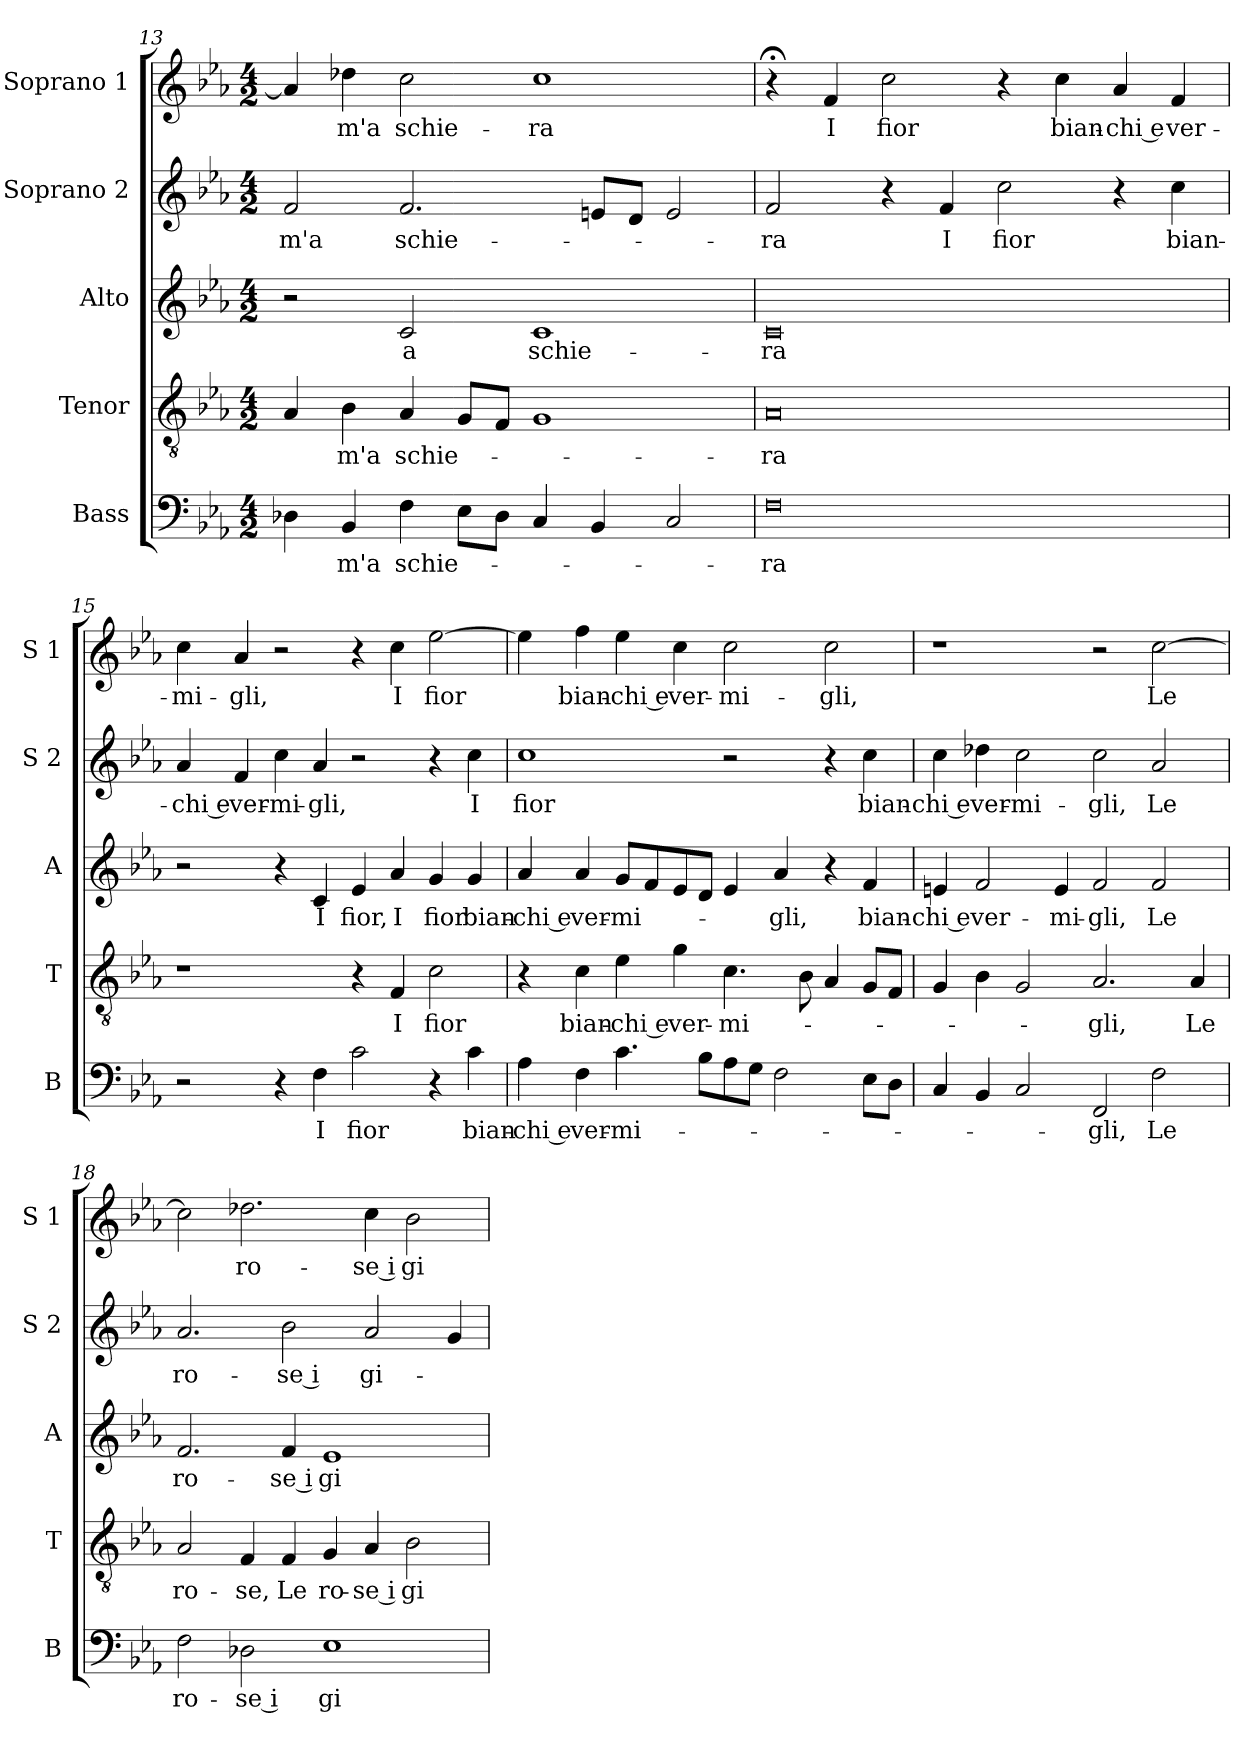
**kern	**text	**kern	**text	**kern	**text	**kern	**text	**kern	**text
*part5	*part5	*part4	*part4	*part3	*part3	*part2	*part2	*part1	*part1
*staff5	*staff5	*staff4	*staff4	*staff3	*staff3	*staff2	*staff2	*staff1	*staff1
*I"Bass	*	*I"Tenor	*	*I"Alto	*	*I"Soprano 2	*	*I"Soprano 1	*
*I'B	*	*I'T	*	*I'A	*	*I'S 2	*	*I'S 1	*
!!LO:LB:g=z
*clefF4	*	*clefGv2	*	*clefG2	*	*clefG2	*	*clefG2	*
*k[b-e-a-]	*	*k[b-e-a-]	*	*k[b-e-a-]	*	*k[b-e-a-]	*	*k[b-e-a-]	*
*E-:	*	*E-:	*	*E-:	*	*E-:	*	*E-:	*
*M4/2	*	*M4/2	*	*M4/2	*	*M4/2	*	*M4/2	*
=13	=13	=13	=13	=13	=13	=13	=13	=13	=13
!	!	!	!	!	!	!	!LO:LY:b	!	!
4D-X\	.	4A-/	.	2r	.	2f/	m'a	4a-/]	.
!	!LO:LY:b	!	!LO:LY:b	!	!	!	!	!	!LO:LY:b
4BB-/	m'a	4B-\	m'a	.	.	.	.	4dd-X\	m'a
!	!LO:LY:b	!	!LO:LY:b	!	!LO:LY:b	!	!LO:LY:b	!	!LO:LY:b
4F\	schie-	4A-/	schie-	2c/	a	2.f/	schie-	2cc\	schie-
8E-\L	.	8G/L	.	.	.	.	.	.	.
8D-\J	.	8F/J	.	.	.	.	.	.	.
!	!	!	!	!	!LO:LY:b	!	!	!	!LO:LY:b
4C/	.	1G	.	1c	schie-	.	.	1cc	-ra
4BB-/	.	.	.	.	.	8en/L	.	.	.
.	.	.	.	.	.	8d/J	.	.	.
2C/	.	.	.	.	.	2e/	.	.	.
=14	=14	=14	=14	=14	=14	=14	=14	=14	=14
!	!LO:LY:b	!	!LO:LY:b	!	!LO:LY:b	!	!LO:LY:b	!	!
0F	-ra	0A-	-ra	0c	-ra	2f/	-ra	4r;<	.
!	!	!	!	!	!	!	!	!	!LO:LY:b
.	.	.	.	.	.	.	.	4f/	I
!	!	!	!	!	!	!	!	!	!LO:LY:b
.	.	.	.	.	.	4r	.	2cc\	fior
!	!	!	!	!	!	!	!LO:LY:b	!	!
.	.	.	.	.	.	4f/	I	.	.
!	!	!	!	!	!	!	!LO:LY:b	!	!
.	.	.	.	.	.	2cc\	fior	4r	.
!	!	!	!	!	!	!	!	!	!LO:LY:b
.	.	.	.	.	.	.	.	4cc\	bian-
!	!	!	!	!	!	!	!	!	!LO:LY:b
.	.	.	.	.	.	4r	.	4a-/	-chi e
!	!	!	!	!	!	!	!LO:LY:b	!	!LO:LY:b
.	.	.	.	.	.	4cc\	bian-	4f/	ver-
=15	=15	=15	=15	=15	=15	=15	=15	=15	=15
!	!	!	!	!	!	!	!LO:LY:b	!	!LO:LY:b
2r	.	1r	.	2r	.	4a-/	-chi e	4cc\	-mi-
!	!	!	!	!	!	!	!LO:LY:b	!	!LO:LY:b
.	.	.	.	.	.	4f/	ver-	4a-/	-gli,
!	!	!	!	!	!	!	!LO:LY:b	!	!
4r	.	.	.	4r	.	4cc\	-mi-	2r	.
!	!LO:LY:b	!	!	!	!LO:LY:b	!	!LO:LY:b	!	!
4F\	I	.	.	4c/	I	4a-/	-gli,	.	.
!	!LO:LY:b	!	!	!	!LO:LY:b	!	!	!	!
2c\	fior	4r	.	4e-/	fior,	2r	.	4r	.
!	!	!	!LO:LY:b	!	!LO:LY:b	!	!	!	!LO:LY:b
.	.	4F/	I	4a-/	I	.	.	4cc\	I
!	!	!	!LO:LY:b	!	!LO:LY:b	!	!	!	!LO:LY:b
4r	.	2c\	fior	4g/	fior	4r	.	[2ee-\	fior
!	!LO:LY:b	!	!	!	!LO:LY:b	!	!LO:LY:b	!	!
4c\	bian-	.	.	4g/	bian-	4cc\	I	.	.
!!LO:PB:g=z
=16	=16	=16	=16	=16	=16	=16	=16	=16	=16
!	!LO:LY:b	!	!	!	!LO:LY:b	!	!LO:LY:b	!	!
4A-\	-chi e	4r	.	4a-/	-chi e	1cc	fior	4ee-\]	.
!	!LO:LY:b	!	!LO:LY:b	!	!LO:LY:b	!	!	!	!LO:LY:b
4F\	ver-	4c\	bian-	4a-/	ver-	.	.	4ff\	bian-
!	!LO:LY:b	!	!LO:LY:b	!	!LO:LY:b	!	!	!	!LO:LY:b
4.c\	-mi-	4e-\	-chi e	8g/L	-mi-	.	.	4ee-\	-chi e
.	.	.	.	8f/	.	.	.	.	.
!	!	!	!LO:LY:b	!	!	!	!	!	!LO:LY:b
.	.	4g\	ver-	8e-/	.	.	.	4cc\	ver-
8B-\L	.	.	.	8d/J	.	.	.	.	.
!	!	!	!LO:LY:b	!	!	!	!	!	!LO:LY:b
8A-\	.	4.c\	-mi-	4e-/	.	2r	.	2cc\	-mi-
8G\J	.	.	.	.	.	.	.	.	.
!	!	!	!	!	!LO:LY:b	!	!	!	!
2F\	.	.	.	4a-/	-gli,	.	.	.	.
.	.	8B-\	.	.	.	.	.	.	.
!	!	!	!	!	!	!	!	!	!LO:LY:b
.	.	4A-/	.	4r	.	4r	.	2cc\	-gli,
!	!	!	!	!	!LO:LY:b	!	!LO:LY:b	!	!
8E-\L	.	8G/L	.	4f/	bian-	4cc\	bian-	.	.
8D\J	.	8F/J	.	.	.	.	.	.	.
=17	=17	=17	=17	=17	=17	=17	=17	=17	=17
!	!	!	!	!	!LO:LY:b	!	!LO:LY:b	!	!
4C/	.	4G/	.	4en/	-chi e	4cc\	-chi e	1r	.
!	!	!	!	!	!LO:LY:b	!	!LO:LY:b	!	!
4BB-/	.	4B-\	.	2f/	ver-	4dd-X\	ver-	.	.
!	!	!	!	!	!	!	!LO:LY:b	!	!
2C/	.	2G/	.	.	.	2cc\	-mi-	.	.
!	!	!	!	!	!LO:LY:b	!	!	!	!
.	.	.	.	4e/	-mi-	.	.	.	.
!	!LO:LY:b	!	!LO:LY:b	!	!LO:LY:b	!	!LO:LY:b	!	!
2FF/	-gli,	2.A-/	-gli,	2f/	-gli,	2cc\	-gli,	2r	.
!	!LO:LY:b	!	!	!	!LO:LY:b	!	!LO:LY:b	!	!LO:LY:b
2F\	Le	.	.	2f/	Le	2a-/	Le	[2cc\	Le
!	!	!	!LO:LY:b	!	!	!	!	!	!
.	.	4A-/	Le	.	.	.	.	.	.
=18	=18	=18	=18	=18	=18	=18	=18	=18	=18
!	!LO:LY:b	!	!LO:LY:b	!	!LO:LY:b	!	!LO:LY:b	!	!
2F\	ro-	2A-/	ro-	2.f/	ro-	2.a-/	ro-	2cc\]	.
!	!LO:LY:b	!	!LO:LY:b	!	!	!	!	!	!LO:LY:b
2D-X\	-se i	4F/	-se,	.	.	.	.	2.dd-X\	ro-
!	!	!	!LO:LY:b	!	!LO:LY:b	!	!LO:LY:b	!	!
.	.	4F/	Le	4f/	-se i	2b-\	-se i	.	.
!	!LO:LY:b	!	!LO:LY:b	!	!LO:LY:b	!	!	!	!
1E-	gi-	4G/	ro-	1e-	gi-	.	.	.	.
!	!	!	!LO:LY:b	!	!	!	!LO:LY:b	!	!LO:LY:b
.	.	4A-/	-se i	.	.	2a-/	gi-	4cc\	-se i
!	!	!	!LO:LY:b	!	!	!	!	!	!LO:LY:b
.	.	2B-\	gi-	.	.	.	.	2b-\	gi-
.	.	.	.	.	.	4g/	.	.	.
=	=	=	=	=	=	=	=	=	=
*-	*-	*-	*-	*-	*-	*-	*-	*-	*-
